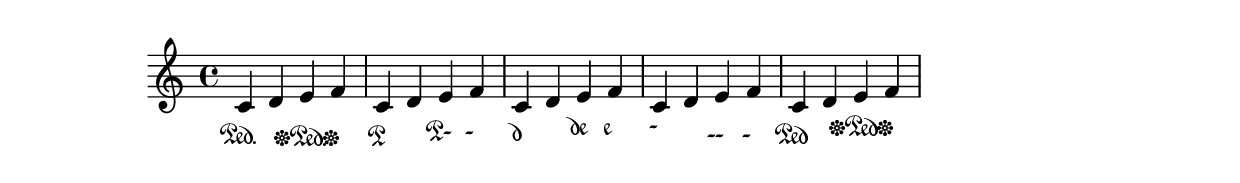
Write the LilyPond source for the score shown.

%% DO NOT EDIT this file manually; it is automatically
%% generated from LSR http://lsr.dsi.unimi.it
%% Make any changes in LSR itself, or in Documentation/snippets/new/ ,
%% and then run scripts/auxiliar/makelsr.py
%%
%% This file is in the public domain.
\version "2.12.2"

\header {
  lsrtags = "keyboards, tweaks-and-overrides"

%% Translation of GIT committish: 91eeed36c877fe625d957437d22081721c8c6345
  texidoces = "
Se puede usar @code{Staff.pedalSustainStrings} para fijar el texto de
las indicaciones de pisar pedal y levantar pedal.  Observe que las
únicas cadenas válidas son las que están en la lista de glifos de
pedal: los valores que aparecen en este fragmento de código son una
relación exhaustiva.

"
  doctitlees = "Modificar el texto de las indicaciones de pedal"



  texidoc = "
@code{Staff.pedalSustainStrings} can be used to set the text used for
pedal down and up.  Note that the only valid strings are those found in
the list of pedal glyphs - the values used this snippet constitute an
exhaustive list.

"
  doctitle = "Changing the text for sustain markings"
} % begin verbatim

sustainNotes = { c4\sustainOn d e\sustainOff\sustainOn f\sustainOff }

\relative c' {
  \sustainNotes
  \set Staff.pedalSustainStrings = #'("P" "P-" "-")
  \sustainNotes
  \set Staff.pedalSustainStrings = #'("d" "de" "e")
  \sustainNotes
  \set Staff.pedalSustainStrings = #'("M" "M-" "-")
  \sustainNotes
  \set Staff.pedalSustainStrings = #'("Ped" "*Ped" "*")
  \sustainNotes
}
